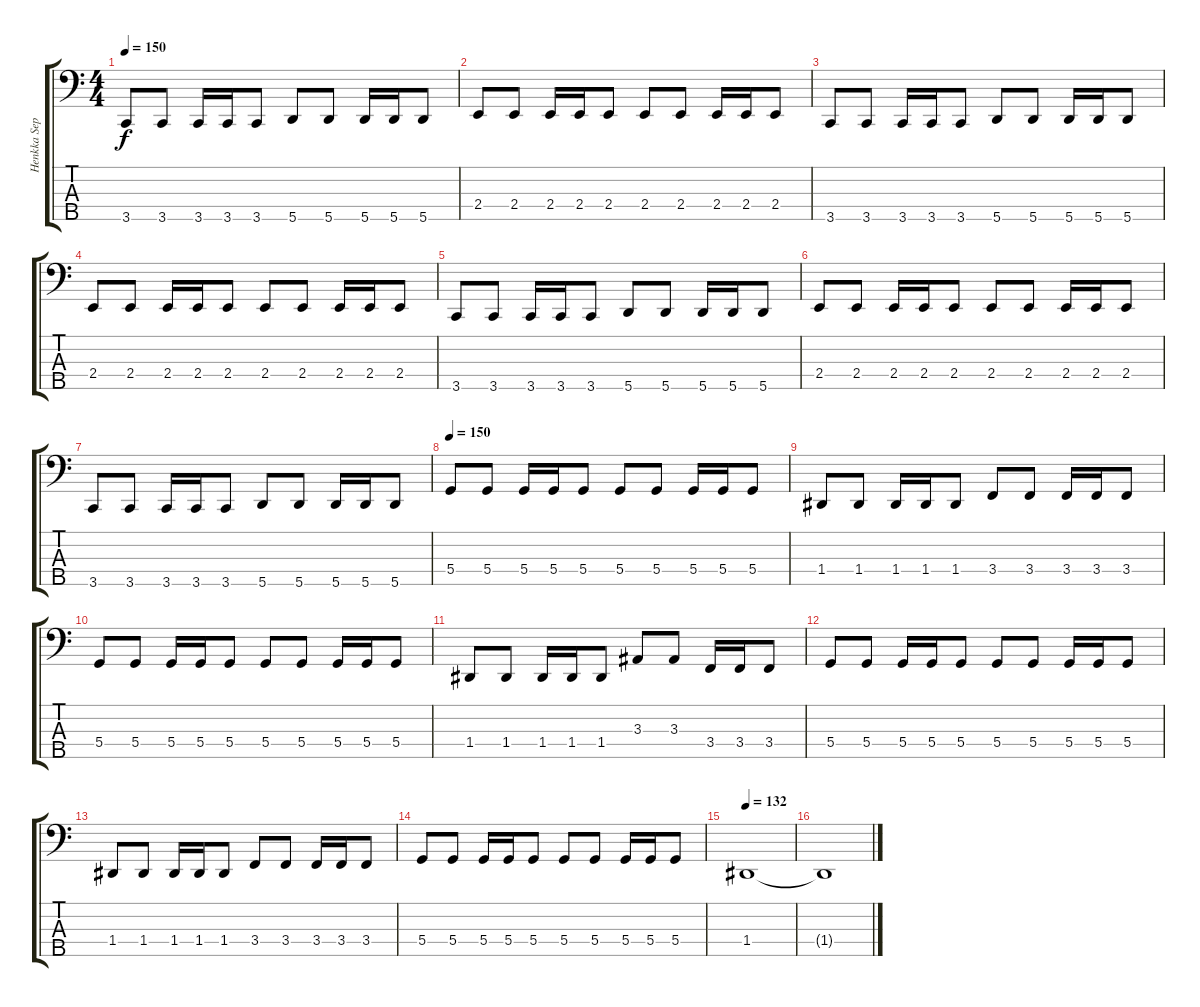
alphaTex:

\track ("Henkka Seppälä" "Henkka Sep") {instrument electricbasspick}
\staff {score tabs}
\tuning (F2 C2 G1 D1 A0) {hide}
\ts (4 4)
\tempo 150
\clef f4
\ks c
3.5.8{dy f} 3.5.8 3.5.16 3.5.16 3.5.8 5.5.8 5.5.8 5.5.16 5.5.16 5.5.8 |
2.4.8 2.4.8 2.4.16 2.4.16 2.4.8 2.4.8 2.4.8 2.4.16 2.4.16 2.4.8 |
3.5.8 3.5.8 3.5.16 3.5.16 3.5.8 5.5.8 5.5.8 5.5.16 5.5.16 5.5.8 |
2.4.8 2.4.8 2.4.16 2.4.16 2.4.8 2.4.8 2.4.8 2.4.16 2.4.16 2.4.8 |
3.5.8 3.5.8 3.5.16 3.5.16 3.5.8 5.5.8 5.5.8 5.5.16 5.5.16 5.5.8 |
2.4.8 2.4.8 2.4.16 2.4.16 2.4.8 2.4.8 2.4.8 2.4.16 2.4.16 2.4.8 |
3.5.8 3.5.8 3.5.16 3.5.16 3.5.8 5.5.8 5.5.8 5.5.16 5.5.16 5.5.8 |
\tempo 150
5.4.8 5.4.8 5.4.16 5.4.16 5.4.8 5.4.8 5.4.8 5.4.16 5.4.16 5.4.8 |
1.4.8 1.4.8 1.4.16 1.4.16 1.4.8 3.4.8 3.4.8 3.4.16 3.4.16 3.4.8 |
5.4.8 5.4.8 5.4.16 5.4.16 5.4.8 5.4.8 5.4.8 5.4.16 5.4.16 5.4.8 |
1.4.8 1.4.8 1.4.16 1.4.16 1.4.8 3.3.8 3.3.8 3.4.16 3.4.16 3.4.8 |
5.4.8 5.4.8 5.4.16 5.4.16 5.4.8 5.4.8 5.4.8 5.4.16 5.4.16 5.4.8 |
1.4.8 1.4.8 1.4.16 1.4.16 1.4.8 3.4.8 3.4.8 3.4.16 3.4.16 3.4.8 |
5.4.8 5.4.8 5.4.16 5.4.16 5.4.8 5.4.8 5.4.8 5.4.16 5.4.16 5.4.8 |
\tempo 140
\tempo 132
1.4.1 |
1.4{t}.1
